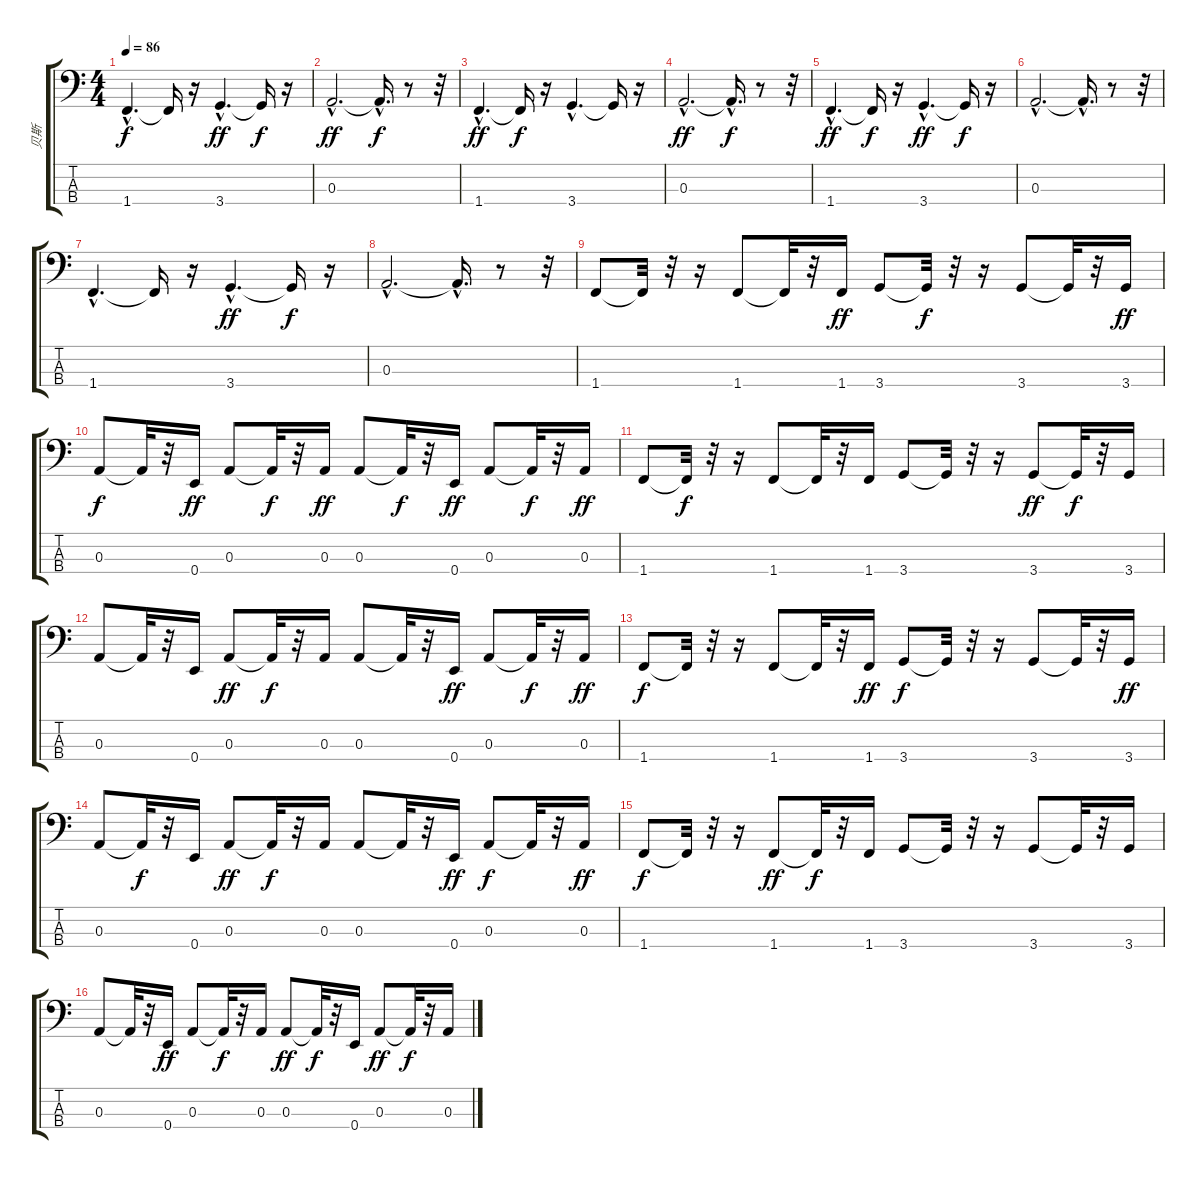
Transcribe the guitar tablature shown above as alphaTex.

\track ("贝斯" "贝斯") {instrument electricbasspick}
\staff {score tabs}
\tuning (G2 D2 A1 E1) {hide}
\ts (4 4)
\tempo 86
\clef f4
\ks c
1.4{hac}.4{d dy f} 1.4{t}.16 r.16 3.4{hac}.4{d dy ff} 3.4{t}.16{dy f} r.16 |
0.3{hac}.2{d dy ff} 0.3{hac t}.16{d dy f} r.8 r.32 |
1.4{hac}.4{d dy ff} 1.4{t}.16{dy f} r.16 3.4{hac}.4{d} 3.4{t}.16 r.16 |
0.3{hac}.2{d dy ff} 0.3{hac t}.16{d dy f} r.8 r.32 |
1.4{hac}.4{d dy ff} 1.4{t}.16{dy f} r.16 3.4{hac}.4{d dy ff} 3.4{t}.16{dy f} r.16 |
0.3{hac}.2{d} 0.3{hac t}.16{d} r.8 r.32 |
1.4{hac}.4{d} 1.4{t}.16 r.16 3.4{hac}.4{d dy ff} 3.4{t}.16{dy f} r.16 |
0.3{hac}.2{d} 0.3{hac t}.16{d} r.8 r.32 |
1.4.8 1.4{t}.32 r.32 r.16 1.4.8 1.4{t}.32 r.32 1.4.16{dy ff} 3.4.8 3.4{t}.32{dy f} r.32 r.16 3.4.8 3.4{t}.32 r.32 3.4.16{dy ff} |
0.3.8{dy f} 0.3{t}.32 r.32 0.4.16{dy ff} 0.3.8 0.3{t}.32{dy f} r.32 0.3.16{dy ff} 0.3.8 0.3{t}.32{dy f} r.32 0.4.16{dy ff} 0.3.8 0.3{t}.32{dy f} r.32 0.3.16{dy ff} |
1.4.8 1.4{t}.32{dy f} r.32 r.16 1.4.8 1.4{t}.32 r.32 1.4.16 3.4.8 3.4{t}.32 r.32 r.16 3.4.8{dy ff} 3.4{t}.32{dy f} r.32 3.4.16 |
0.3.8 0.3{t}.32 r.32 0.4.16 0.3.8{dy ff} 0.3{t}.32{dy f} r.32 0.3.16 0.3.8 0.3{t}.32 r.32 0.4.16{dy ff} 0.3.8 0.3{t}.32{dy f} r.32 0.3.16{dy ff} |
1.4.8{dy f} 1.4{t}.32 r.32 r.16 1.4.8 1.4{t}.32 r.32 1.4.16{dy ff} 3.4.8{dy f} 3.4{t}.32 r.32 r.16 3.4.8 3.4{t}.32 r.32 3.4.16{dy ff} |
0.3.8 0.3{t}.32{dy f} r.32 0.4.16 0.3.8{dy ff} 0.3{t}.32{dy f} r.32 0.3.16 0.3.8 0.3{t}.32 r.32 0.4.16{dy ff} 0.3.8{dy f} 0.3{t}.32 r.32 0.3.16{dy ff} |
1.4.8{dy f} 1.4{t}.32 r.32 r.16 1.4.8{dy ff} 1.4{t}.32{dy f} r.32 1.4.16 3.4.8 3.4{t}.32 r.32 r.16 3.4.8 3.4{t}.32 r.32 3.4.16 |
0.3.8 0.3{t}.32 r.32 0.4.16{dy ff} 0.3.8 0.3{t}.32{dy f} r.32 0.3.16 0.3.8{dy ff} 0.3{t}.32{dy f} r.32 0.4.16 0.3.8{dy ff} 0.3{t}.32{dy f} r.32 0.3.16
